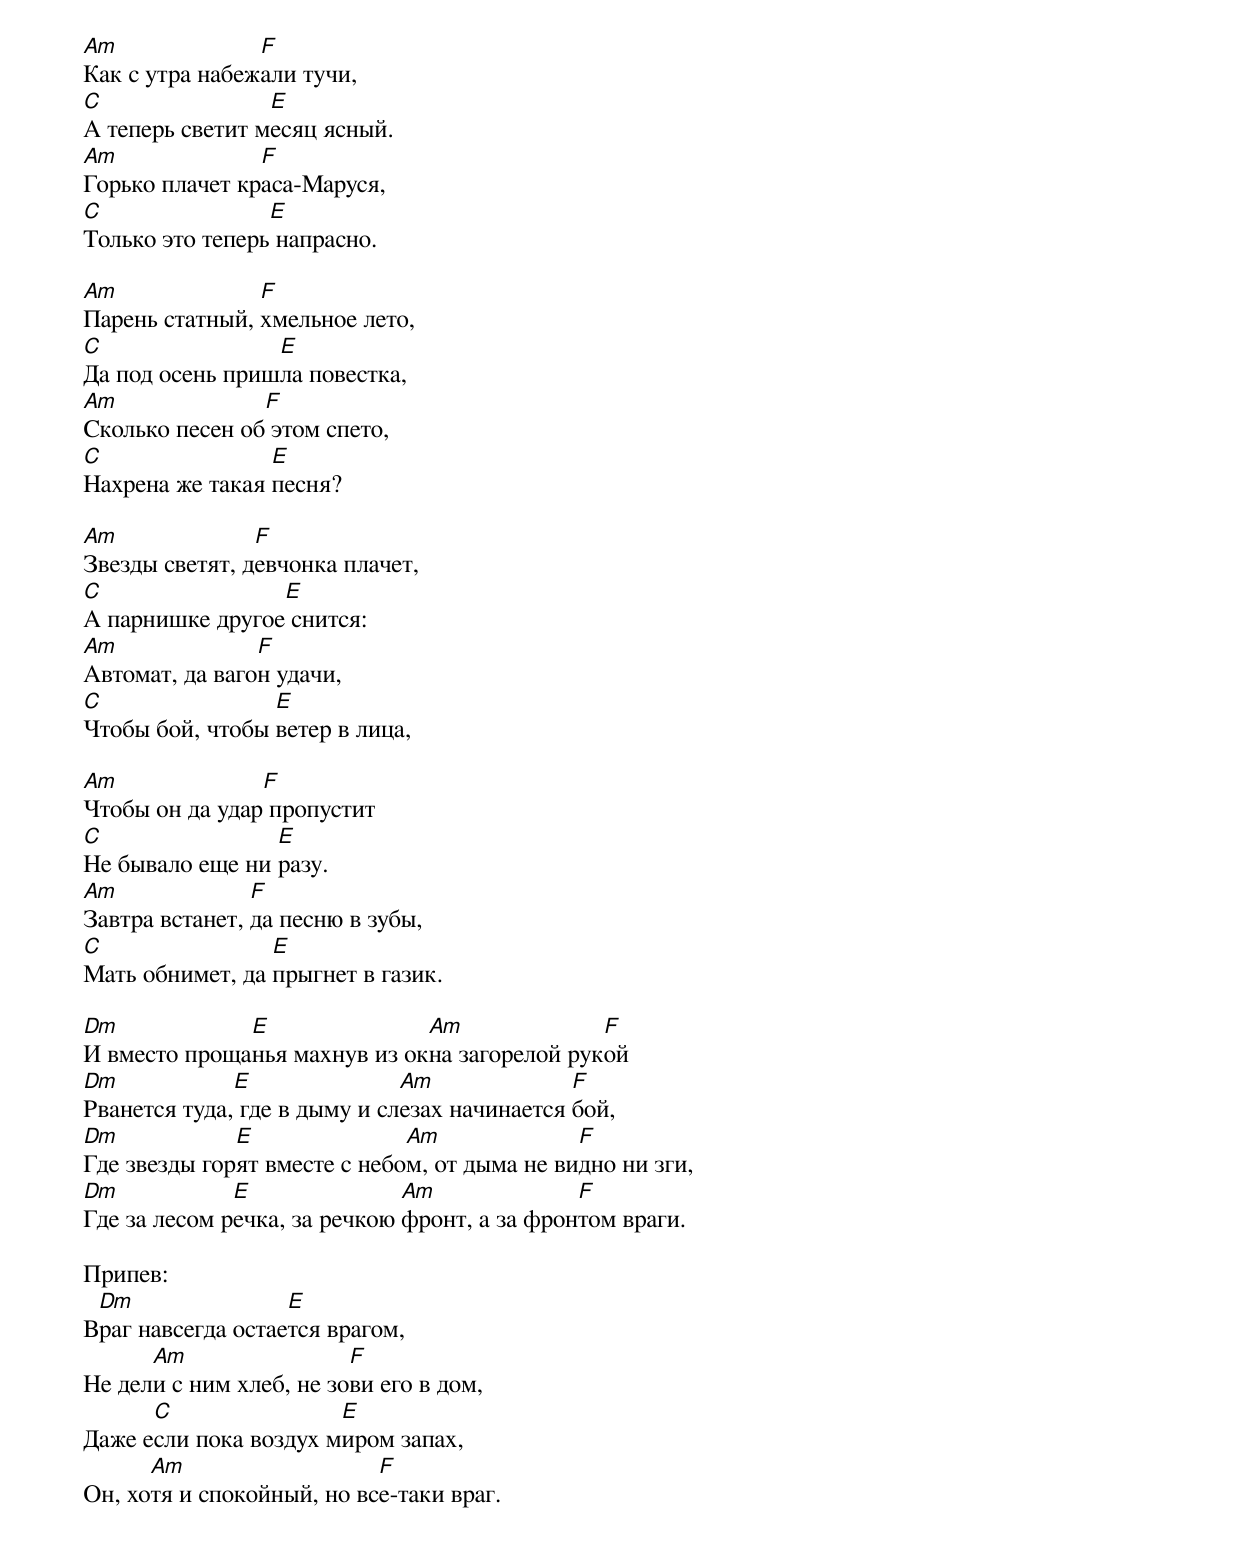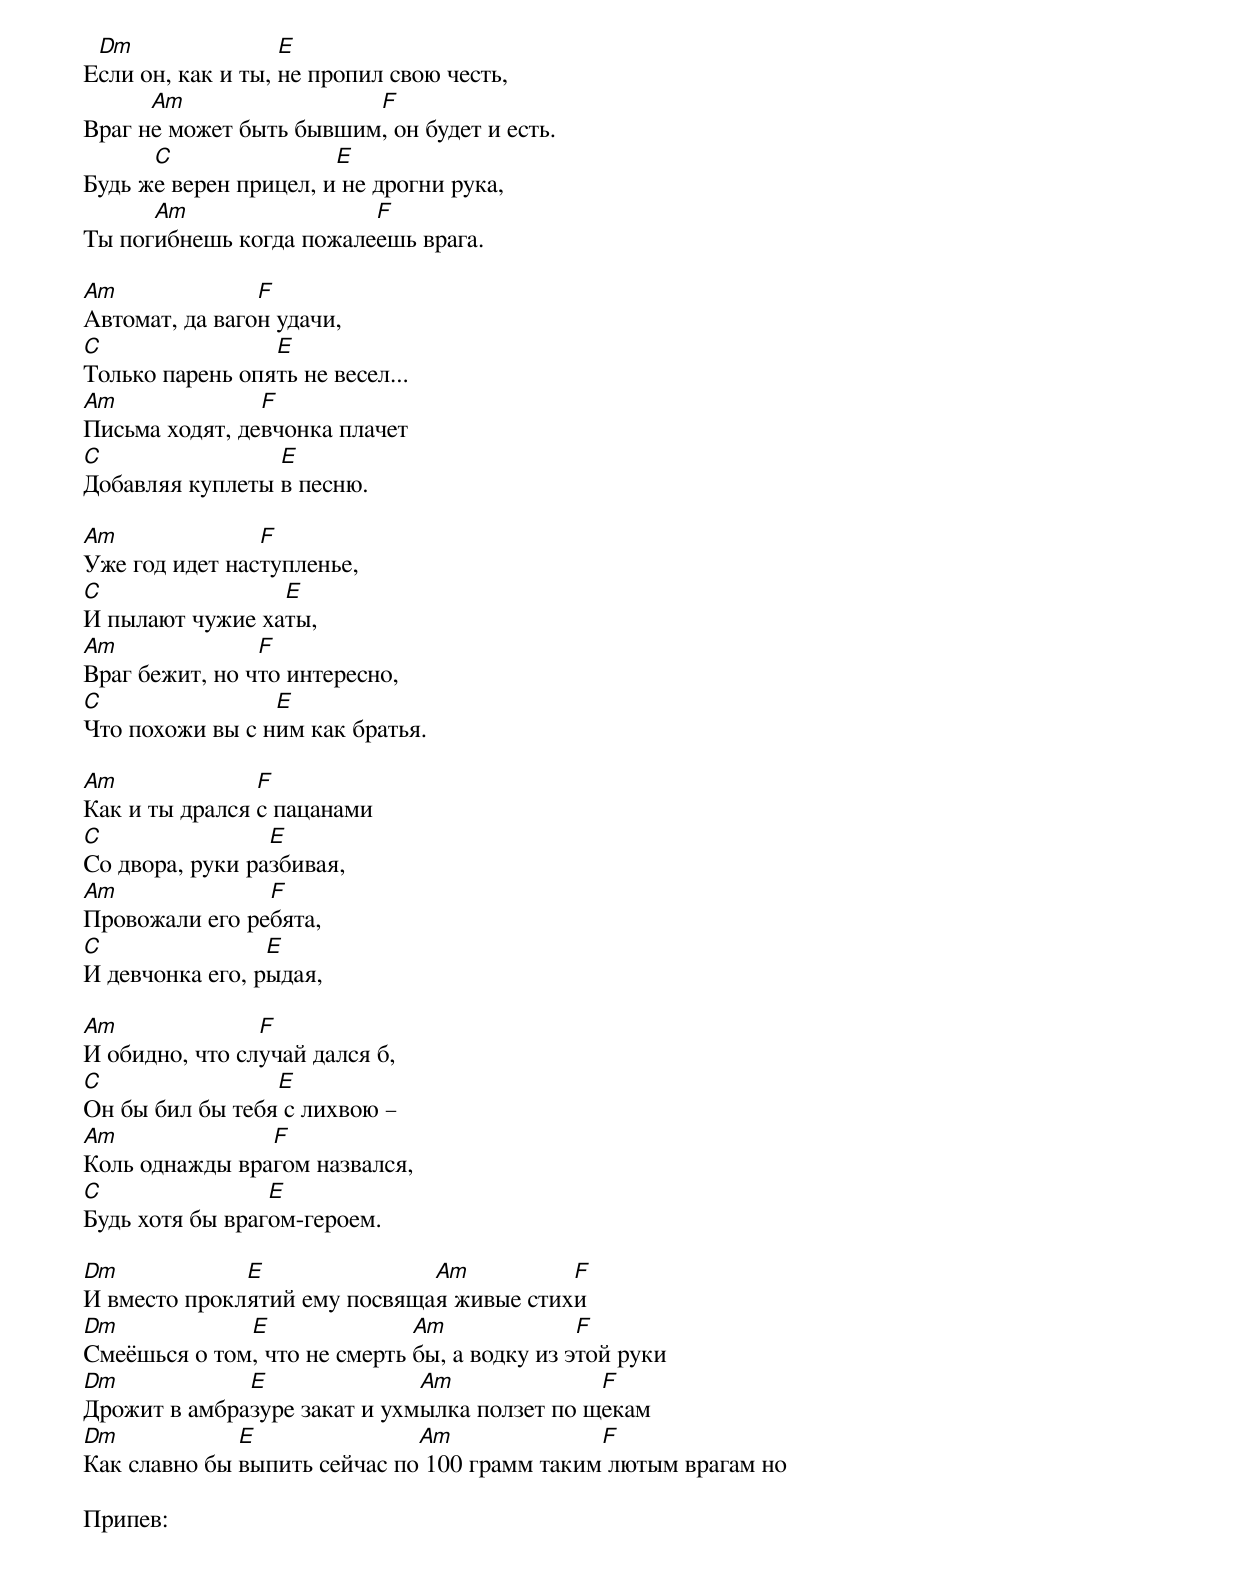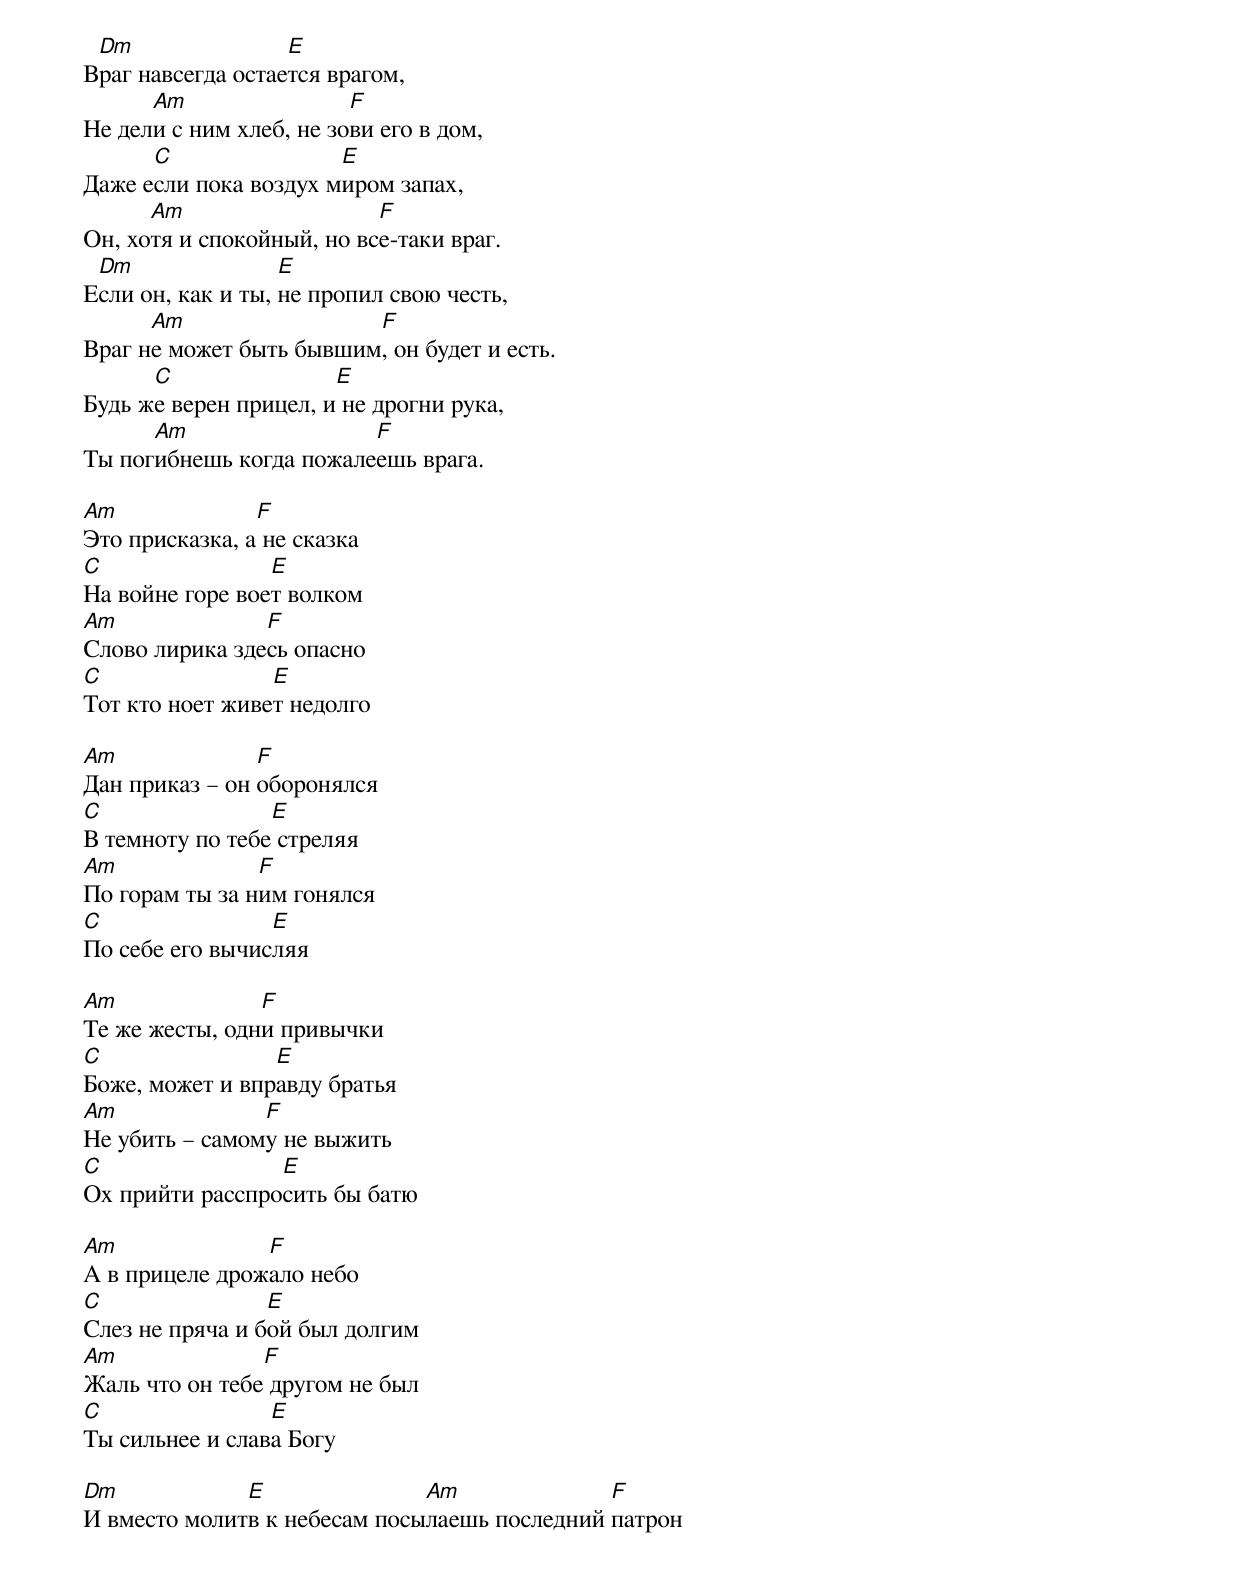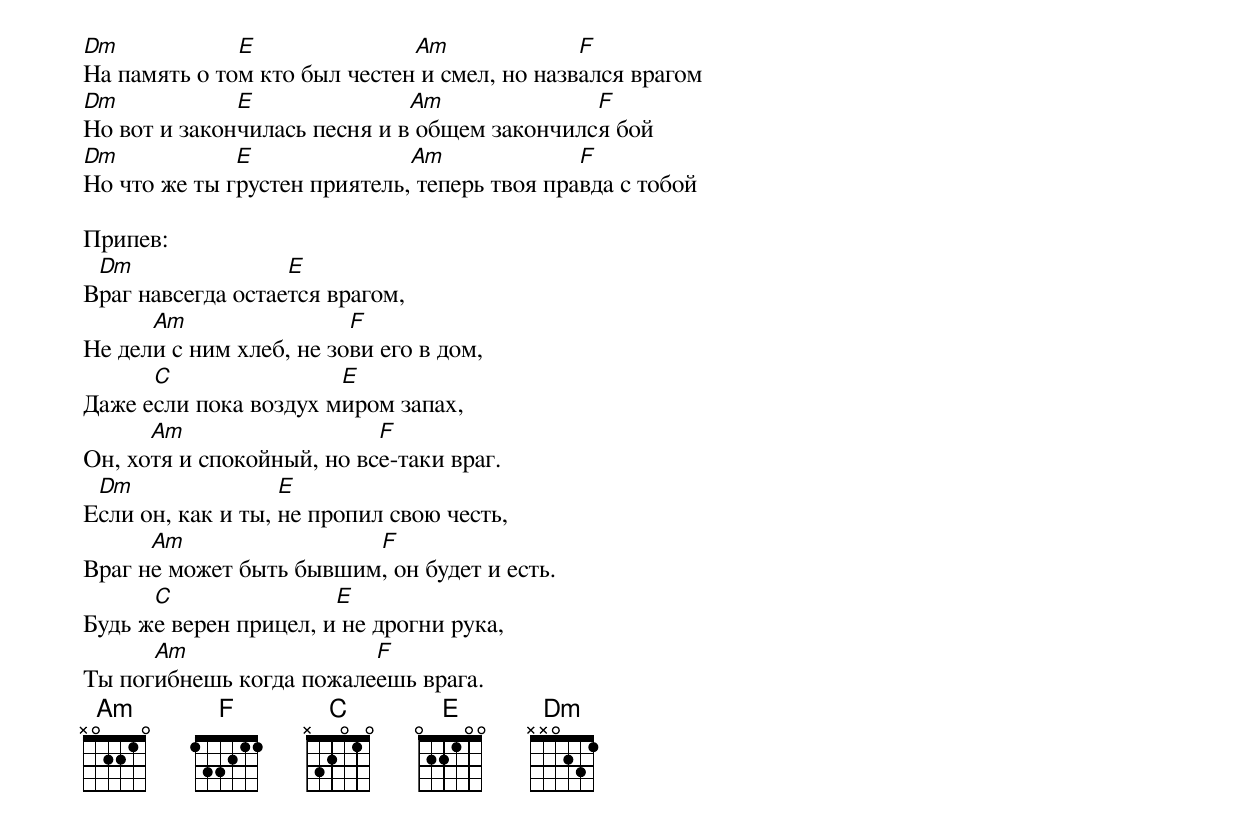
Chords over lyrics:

Am              F
Как с утра набежали тучи,
C                E
А теперь светит месяц ясный.
Am              F
Горько плачет краса-Маруся,
C                E
Только это теперь напрасно.

Am              F
Парень статный, хмельное лето,
C                E
Да под осень пришла повестка,
Am              F
Сколько песен об этом спето,
C                E
Нахрена же такая песня?

Am              F
Звезды светят, девчонка плачет,
C                E
А парнишке другое снится:
Am              F
Автомат, да вагон удачи,
C                E
Чтобы бой, чтобы ветер в лица,

Am              F
Чтобы он да удар пропустит
C                E
Не бывало еще ни разу.
Am              F
Завтра встанет, да песню в зубы,
C                E
Мать обнимет, да прыгнет в газик.

Dm            E               Am              F
И вместо прощанья махнув из окна загорелой рукой
Dm            E               Am              F
Рванется туда, где в дыму и слезах начинается бой,
Dm            E               Am              F
Где звезды горят вместе с небом, от дыма не видно ни зги,
Dm            E               Am              F
Где за лесом речка, за речкою фронт, а за фронтом враги.

Припев:
 Dm                E
Враг навсегда остается врагом,
      Am                 F
Не дели с ним хлеб, не зови его в дом,
      C                E
Даже если пока воздух миром запах,
      Am                   F
Он, хотя и спокойный, но все-таки враг.
 Dm                E
Если он, как и ты, не пропил свою честь,
      Am                 F
Враг не может быть бывшим, он будет и есть.
      C                E
Будь же верен прицел, и не дрогни рука,
      Am                 F
Ты погибнешь когда пожалеешь врага.

Am              F
Автомат, да вагон удачи,
C                E
Только парень опять не весел...
Am              F
Письма ходят, девчонка плачет
C                E
Добавляя куплеты в песню.

Am              F
Уже год идет наступленье,
C                E
И пылают чужие хаты,
Am              F
Враг бежит, но что интересно,
C                E
Что похожи вы с ним как братья.

Am              F
Как и ты дрался с пацанами
C                E
Со двора, руки разбивая,
Am              F
Провожали его ребята,
C                E
И девчонка его, рыдая,

Am              F
И обидно, что случай дался б,
C                E
Он бы бил бы тебя с лихвою –
Am              F
Коль однажды врагом назвался,
C                E
Будь хотя бы врагом-героем.

Dm            E               Am          F
И вместо проклятий ему посвящая живые стихи
Dm            E               Am              F
Смеёшься о том, что не смерть бы, а водку из этой руки
Dm            E               Am              F
Дрожит в амбразуре закат и ухмылка ползет по щекам
Dm            E               Am              F
Как славно бы выпить сейчас по 100 грамм таким лютым врагам но

Припев:
 Dm                E
Враг навсегда остается врагом,
      Am                 F
Не дели с ним хлеб, не зови его в дом,
      C                E
Даже если пока воздух миром запах,
      Am                   F
Он, хотя и спокойный, но все-таки враг.
 Dm                E
Если он, как и ты, не пропил свою честь,
      Am                 F
Враг не может быть бывшим, он будет и есть.
      C                E
Будь же верен прицел, и не дрогни рука,
      Am                 F
Ты погибнешь когда пожалеешь врага.

Am              F
Это присказка, а не сказка
C                E
На войне горе воет волком
Am              F
Слово лирика здесь опасно
C                E
Тот кто ноет живет недолго

Am              F
Дан приказ – он оборонялся
C                E
В темноту по тебе стреляя
Am              F
По горам ты за ним гонялся
C                E
По себе его вычисляя

Am              F
Те же жесты, одни привычки
C                E
Боже, может и вправду братья
Am              F
Не убить – самому не выжить
C                E
Ох прийти расспросить бы батю

Am              F
А в прицеле дрожало небо
C                E
Слез не пряча и бой был долгим
Am              F
Жаль что он тебе другом не был
C                E
Ты сильнее и слава Богу

Dm            E               Am              F
И вместо молитв к небесам посылаешь последний патрон
Dm            E               Am              F
На память о том кто был честен и смел, но назвался врагом
Dm            E               Am              F
Но вот и закончилась песня и в общем закончился бой
Dm            E               Am              F
Но что же ты грустен приятель, теперь твоя правда с тобой

Припев:
 Dm                E
Враг навсегда остается врагом,
      Am                 F
Не дели с ним хлеб, не зови его в дом,
      C                E
Даже если пока воздух миром запах,
      Am                   F
Он, хотя и спокойный, но все-таки враг.
 Dm                E
Если он, как и ты, не пропил свою честь,
      Am                 F
Враг не может быть бывшим, он будет и есть.
      C                E
Будь же верен прицел, и не дрогни рука,
      Am                 F
Ты погибнешь когда пожалеешь врага.
